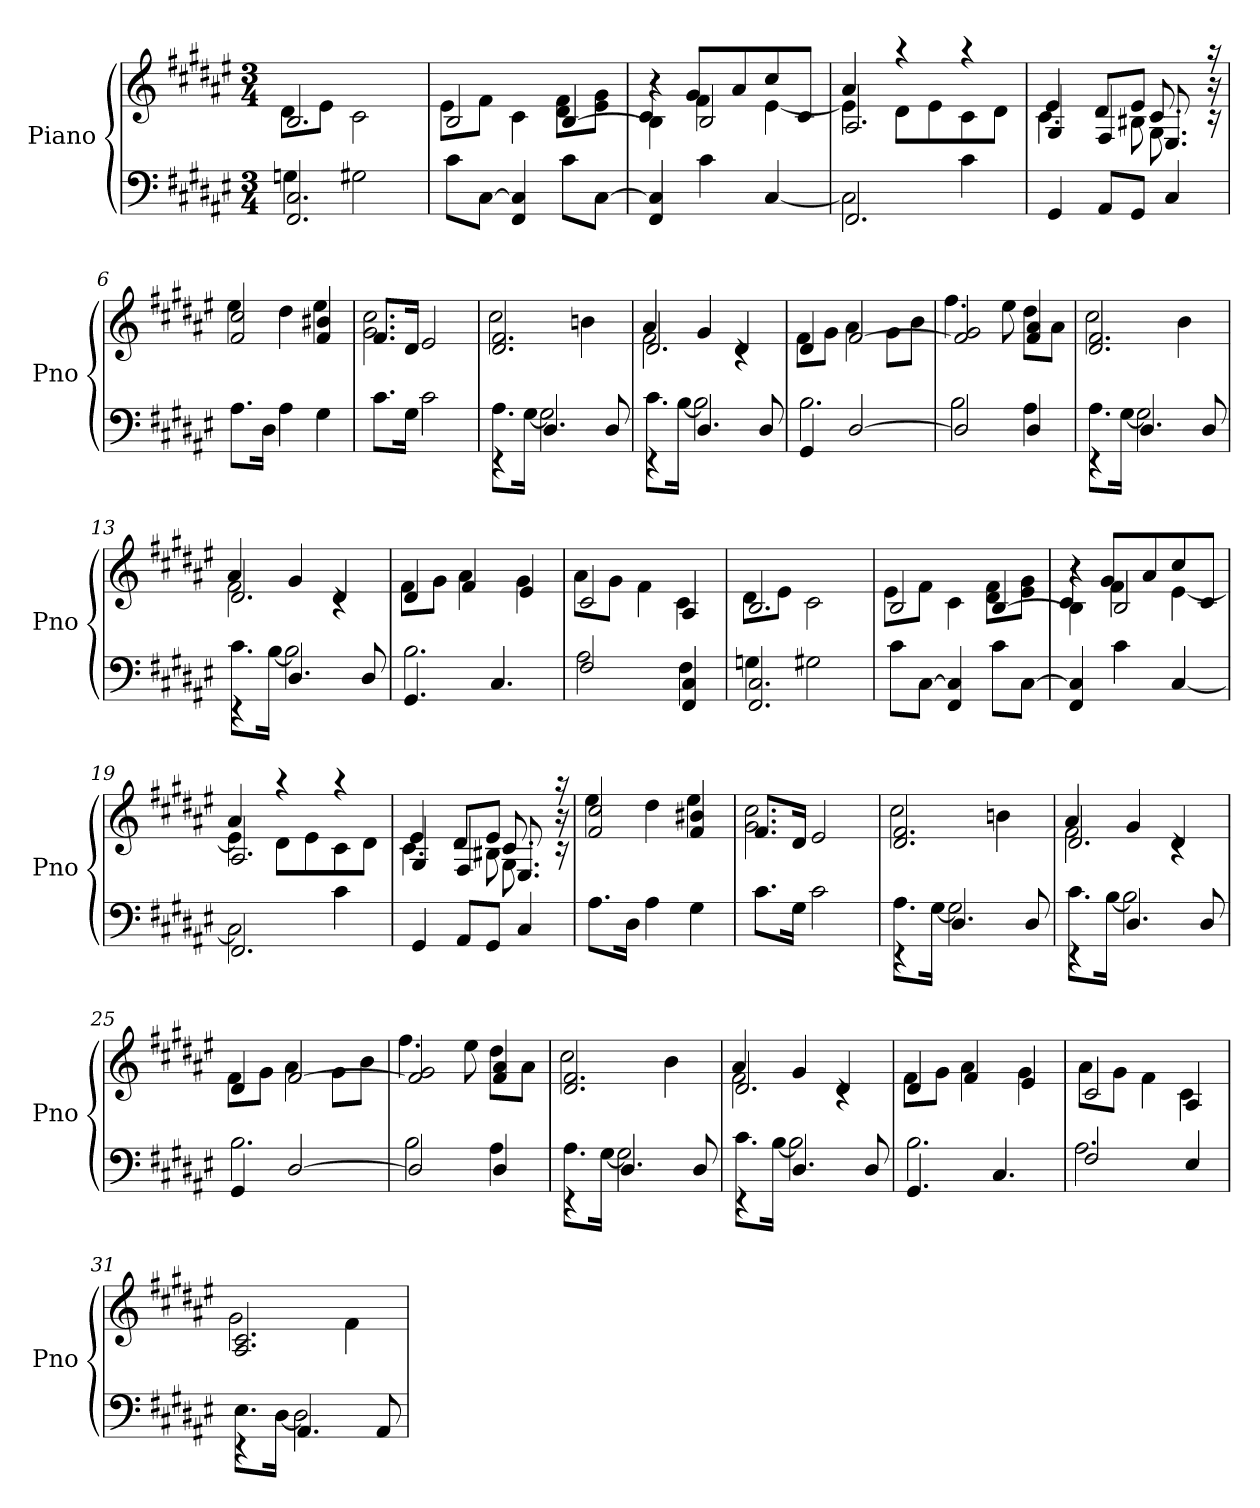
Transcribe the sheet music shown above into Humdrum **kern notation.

**kern	**kern
*part1	*part1
*staff2	*staff1
*I"Piano	*
*I'Pno	*
*clefF4	*clefG2
*k[f#c#g#d#a#e#]	*k[f#c#g#d#a#e#]
*F#:	*F#:
*M3/4	*M3/4
=1	=1
*^	*^
2.FF# 2.C#	4Gn	2.B	8d#L
.	.	.	8e#J
.	2G#X	.	2c#
*v	*v	*	*
=2	=2	=2
8c#L	2B	8e#L
[8C#J	.	8f#J
4FF# 4C#]	.	4c#
8c#L	[4B	8d# 8f#L
[8C#J	.	8e# 8g#J
=3	=3	=3
*	*	*^
4FF# 4C#]	4r	4B]	4c#
4c#	2B	4f#	8g#L
.	.	.	8a#
[4C#	.	[4e#	8cc#
.	.	.	8c#J
=4	=4	=4	=4
*^	*	*	*
2.FF#	2C#]	2.A#	4e#]	4a#
.	.	.	8d#L	4raa
.	.	.	8e#	.
.	4c#	.	8c#	4raa
.	.	.	8d#J	.
*v	*v	*	*	*
=5	=5	=5	=5
4GG#	4G#	4.c#	4e#
8AA#L	4F#	.	8d#L
8GG#J	.	8B#X	8e#J
4C#	8.E#	8.G#	8.c#
.	16r	16rc	16raa
*	*	*v	*v
=6	=6	=6
8.A#L	2f# 2cc#	4ee#
16D#Jk	.	.
4A#	.	4dd#
4G#	4f# 4b#X	4ee#
=7	=7	=7
8.c#L	8.f#L	2.g# 2.cc#
16G#Jk	16d#Jk	.
2c#	2e#	.
=8	=8	=8
*^	*	*
4rEE	8.A#L	2.d# 2.f#	2cc#
.	[16G#Jk	.	.
4.D#	2G#]	.	.
.	.	.	4bn
8D#	.	.	.
=9	=9	=9	=9
*	*	*	*^
4rEE	8.c#L	2.d#	2f#	4a#
.	[16BJk	.	.	.
4.D#	2B]	.	.	4g#
.	.	.	4rc	4d#
8D#	.	.	.	.
*	*	*	*v	*v
=10	=10	=10	=10
4GG#	2.B	4d#	8f#L
.	.	.	8g#J
[2D#	.	[2f#	4a#
.	.	.	8g#L
.	.	.	8bJ
=11	=11	=11	=11
2D#]	2B	2f#] 2g#	4.ff#
.	.	.	8ee#
4D#	4A#	4f# 4a#	8dd#L
.	.	.	8a#J
=12	=12	=12	=12
4rEE	8.A#L	2.d# 2.f#	2cc#
.	[16G#Jk	.	.
4.D#	2G#]	.	.
.	.	.	4b
8D#	.	.	.
=13	=13	=13	=13
*	*	*	*^
4rEE	8.c#L	2.d#	2f#	4a#
.	[16BJk	.	.	.
4.D#	2B]	.	.	4g#
.	.	.	4rc	4d#
8D#	.	.	.	.
*	*	*	*v	*v
=14	=14	=14	=14
4.GG#	2.B	4d#	8f#L
.	.	.	8g#J
.	.	4f#	4a#
4.C#	.	.	.
.	.	4e#	4g#
=15	=15	=15	=15
2F#	2A#	2c#	8a#L
.	.	.	8g#J
.	.	.	4f#
4FF# 4C#	4F#	4A#	4c#
=16	=16	=16	=16
2.FF# 2.C#	4Gn	2.B	8d#L
.	.	.	8e#J
.	2G#X	.	2c#
*v	*v	*	*
=17	=17	=17
8c#L	2B	8e#L
[8C#J	.	8f#J
4FF# 4C#]	.	4c#
8c#L	[4B	8d# 8f#L
[8C#J	.	8e# 8g#J
=18	=18	=18
*	*	*^
4FF# 4C#]	4r	4B]	4c#
4c#	2B	4f#	8g#L
.	.	.	8a#
[4C#	.	[4e#	8cc#
.	.	.	8c#J
=19	=19	=19	=19
*^	*	*	*
2.FF#	2C#]	2.A#	4e#]	4a#
.	.	.	8d#L	4raa
.	.	.	8e#	.
.	4c#	.	8c#	4raa
.	.	.	8d#J	.
*v	*v	*	*	*
=20	=20	=20	=20
4GG#	4G#	4.c#	4e#
8AA#L	4F#	.	8d#L
8GG#J	.	8B#X	8e#J
4C#	8.E#	8.G#	8.c#
.	16r	16rc	16raa
*	*	*v	*v
=21	=21	=21
8.A#L	2f# 2cc#	4ee#
16D#Jk	.	.
4A#	.	4dd#
4G#	4f# 4b#X	4ee#
=22	=22	=22
8.c#L	8.f#L	2.g# 2.cc#
16G#Jk	16d#Jk	.
2c#	2e#	.
=23	=23	=23
*^	*	*
4rEE	8.A#L	2.d# 2.f#	2cc#
.	[16G#Jk	.	.
4.D#	2G#]	.	.
.	.	.	4bn
8D#	.	.	.
=24	=24	=24	=24
*	*	*	*^
4rEE	8.c#L	2.d#	2f#	4a#
.	[16BJk	.	.	.
4.D#	2B]	.	.	4g#
.	.	.	4rc	4d#
8D#	.	.	.	.
*	*	*	*v	*v
=25	=25	=25	=25
4GG#	2.B	4d#	8f#L
.	.	.	8g#J
[2D#	.	[2f#	4a#
.	.	.	8g#L
.	.	.	8bJ
=26	=26	=26	=26
2D#]	2B	2f#] 2g#	4.ff#
.	.	.	8ee#
4D#	4A#	4f# 4a#	8dd#L
.	.	.	8a#J
=27	=27	=27	=27
4rEE	8.A#L	2.d# 2.f#	2cc#
.	[16G#Jk	.	.
4.D#	2G#]	.	.
.	.	.	4b
8D#	.	.	.
=28	=28	=28	=28
*	*	*	*^
4rEE	8.c#L	2.d#	2f#	4a#
.	[16BJk	.	.	.
4.D#	2B]	.	.	4g#
.	.	.	4rc	4d#
8D#	.	.	.	.
*	*	*	*v	*v
=29	=29	=29	=29
4.GG#	2.B	4d#	8f#L
.	.	.	8g#J
.	.	4f#	4a#
4.C#	.	.	.
.	.	4e#	4g#
=30	=30	=30	=30
2F#	2.A#	2c#	8a#L
.	.	.	8g#J
.	.	.	4f#
4E#	.	4A#	4c#
=31	=31	=31	=31
4rEE	8.E#L	2.A# 2.c#	2g#
.	[16D#Jk	.	.
4.AA#	2D#]	.	.
.	.	.	4f#
8AA#	.	.	.
*v	*v	*	*
*	*v	*v
=	=
*-	*-
